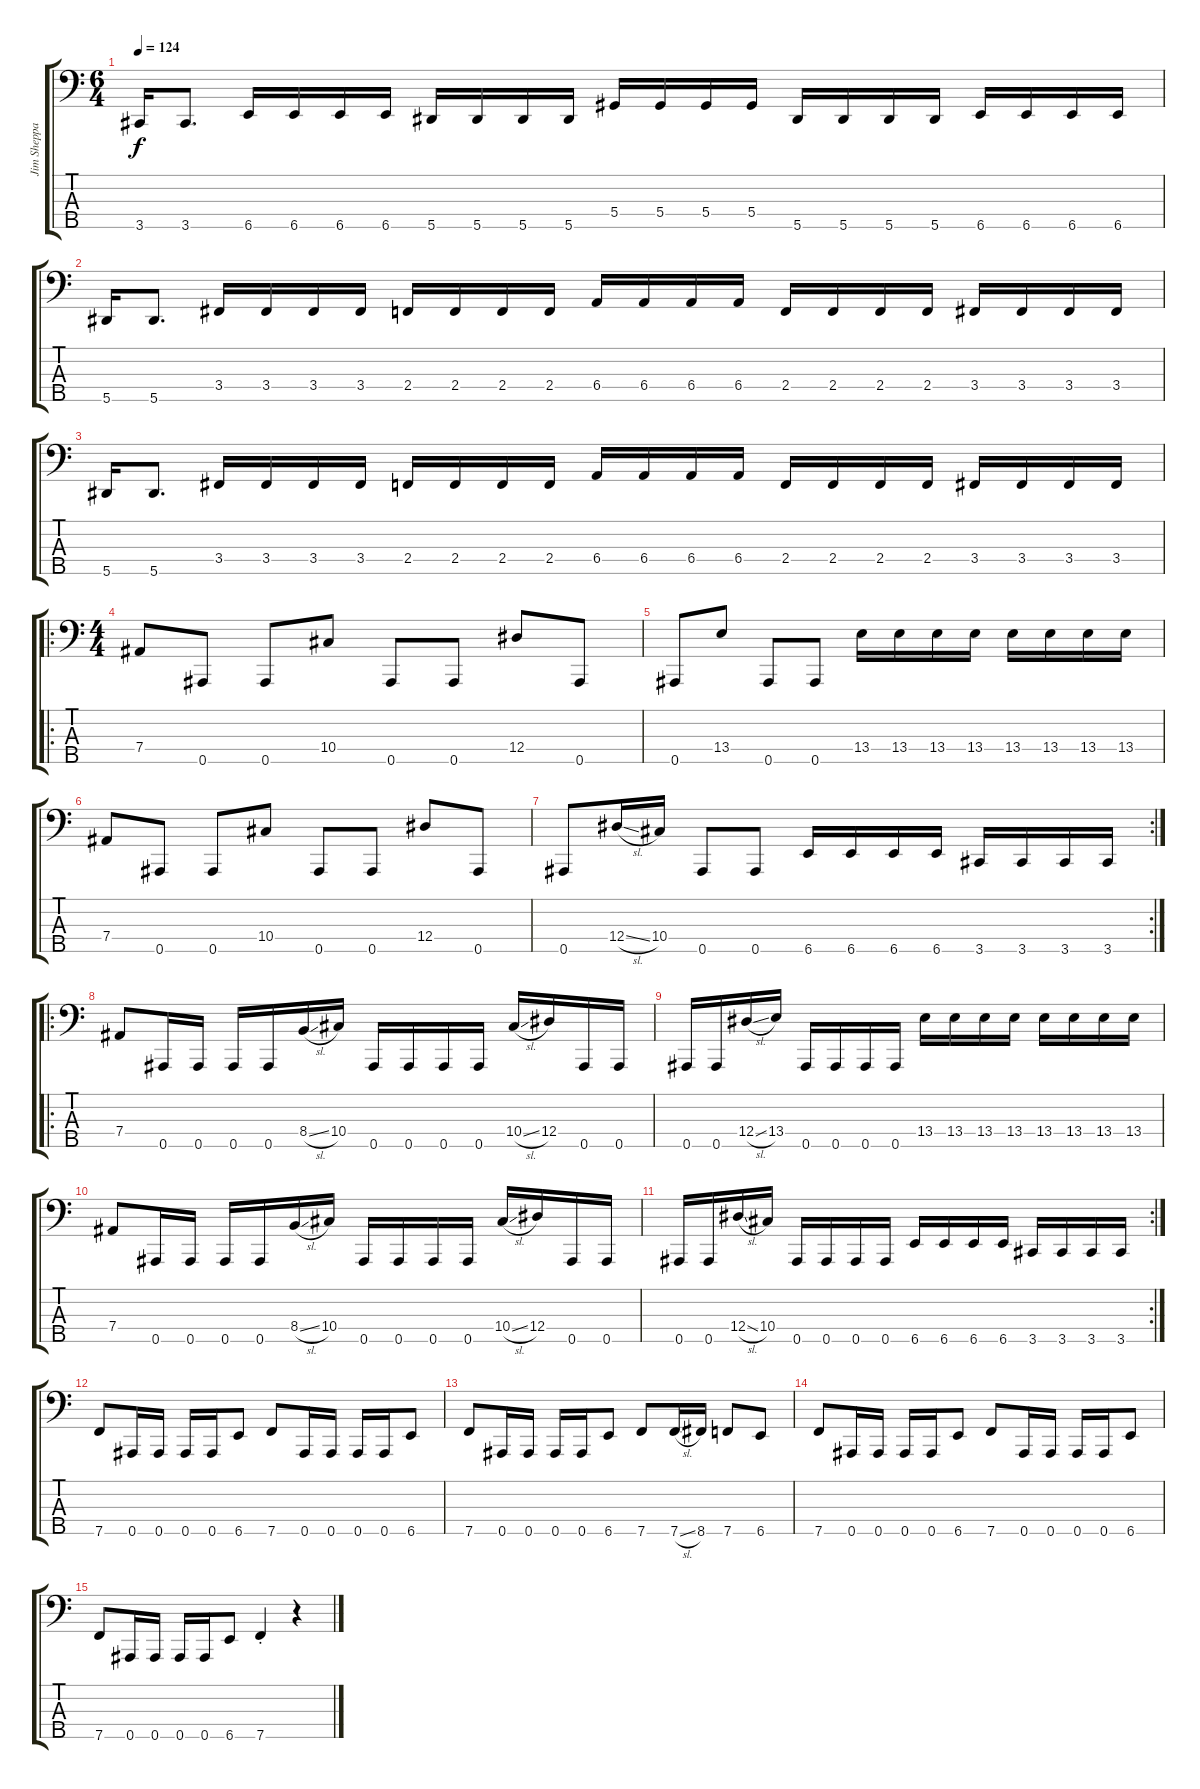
\track ("Jim Sheppard" "Jim Sheppa") {instrument electricbasspick}
\staff {score tabs}
\tuning (Gb2 Db2 Ab1 Eb1 Bb0) {hide}
\ts (6 4)
\tempo 124
\clef f4
\ks c
3.5.16{dy f} 3.5.8{d} 6.5.16 6.5.16 6.5.16 6.5.16 5.5.16 5.5.16 5.5.16 5.5.16 5.4.16 5.4.16 5.4.16 5.4.16 5.5.16 5.5.16 5.5.16 5.5.16 6.5.16 6.5.16 6.5.16 6.5.16 |
5.5.16 5.5.8{d} 3.4.16 3.4.16 3.4.16 3.4.16 2.4.16 2.4.16 2.4.16 2.4.16 6.4.16 6.4.16 6.4.16 6.4.16 2.4.16 2.4.16 2.4.16 2.4.16 3.4.16 3.4.16 3.4.16 3.4.16 |
5.5.16 5.5.8{d} 3.4.16 3.4.16 3.4.16 3.4.16 2.4.16 2.4.16 2.4.16 2.4.16 6.4.16 6.4.16 6.4.16 6.4.16 2.4.16 2.4.16 2.4.16 2.4.16 3.4.16 3.4.16 3.4.16 3.4.16 |
\ro
\ts (4 4)
7.4.8 0.5.8 0.5.8 10.4.8 0.5.8 0.5.8 12.4.8 0.5.8 |
0.5.8 13.4.8 0.5.8 0.5.8 13.4.16 13.4.16 13.4.16 13.4.16 13.4.16 13.4.16 13.4.16 13.4.16 |
7.4.8 0.5.8 0.5.8 10.4.8 0.5.8 0.5.8 12.4.8 0.5.8 |
\rc 2
0.5.8 12.4{sl}.16 10.4.16 0.5.8 0.5.8 6.5.16 6.5.16 6.5.16 6.5.16 3.5.16 3.5.16 3.5.16 3.5.16 |
\ro
7.4.8 0.5.16 0.5.16 0.5.16 0.5.16 8.4{sl}.16 10.4.16 0.5.16 0.5.16 0.5.16 0.5.16 10.4{sl}.16 12.4.16 0.5.16 0.5.16 |
0.5.16 0.5.16 12.4{sl}.16 13.4.16 0.5.16 0.5.16 0.5.16 0.5.16 13.4.16 13.4.16 13.4.16 13.4.16 13.4.16 13.4.16 13.4.16 13.4.16 |
7.4.8 0.5.16 0.5.16 0.5.16 0.5.16 8.4{sl}.16 10.4.16 0.5.16 0.5.16 0.5.16 0.5.16 10.4{sl}.16 12.4.16 0.5.16 0.5.16 |
\rc 2
0.5.16 0.5.16 12.4{sl}.16 10.4.16 0.5.16 0.5.16 0.5.16 0.5.16 6.5.16 6.5.16 6.5.16 6.5.16 3.5.16 3.5.16 3.5.16 3.5.16 |
7.5.8 0.5.16 0.5.16 0.5.16 0.5.16 6.5.8 7.5.8 0.5.16 0.5.16 0.5.16 0.5.16 6.5.8 |
7.5.8 0.5.16 0.5.16 0.5.16 0.5.16 6.5.8 7.5.8 7.5{sl}.16 8.5.16 7.5.8 6.5.8 |
7.5.8 0.5.16 0.5.16 0.5.16 0.5.16 6.5.8 7.5.8 0.5.16 0.5.16 0.5.16 0.5.16 6.5.8 |
7.5.8 0.5.16 0.5.16 0.5.16 0.5.16 6.5.8 7.5{st}.4 r.4
